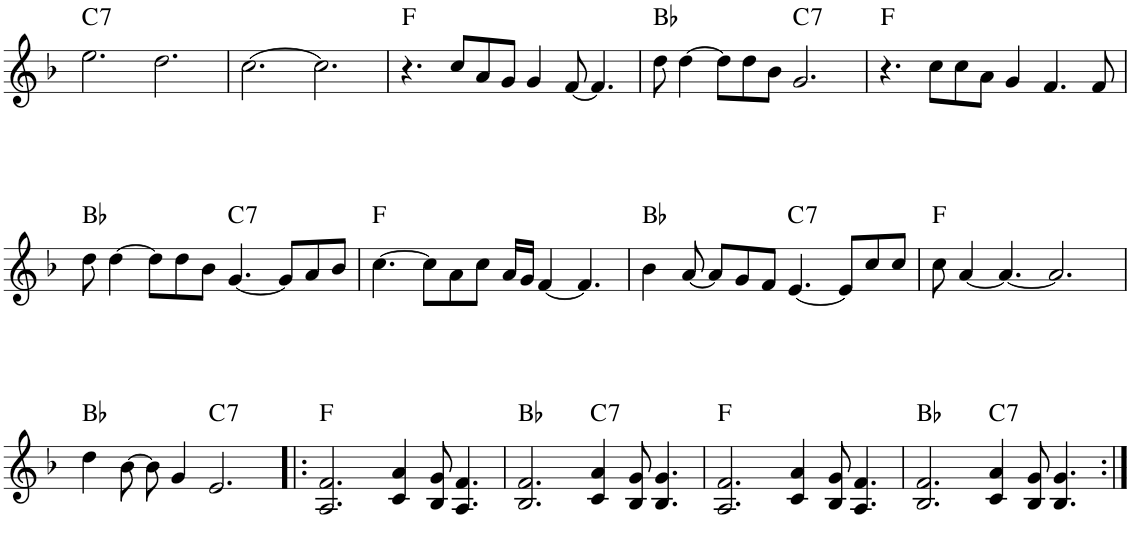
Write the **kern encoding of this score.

**kern	**harte
*part1	*part1
*staff1	*
*I"Piano	*
*I'Pno.	*
!!LO:PB:g=z
*clefG2	*
*k[b-]	*
*M12/8	*
=27	=27
!	!LO:H:kt=7
2.ee\	C:7
2.dd\	.
=28	=28
[2.cc\	.
2.cc\]	.
=29	=29
4.r	F:maj
8cc/L	.
8a/	.
8g/J	.
4g/	.
[8f/	.
4.f/]	.
=30	=30
8dd\	Bb:maj
[4dd\	.
8dd\L]	.
8dd\	.
8b-\J	.
!	!LO:H:kt=7
2.g/	C:7
=31	=31
4.r	F:maj
8cc\L	.
8cc\	.
8a\J	.
4g/	.
4.f/	.
8f/	.
!!LO:LB:g=z
=32	=32
8dd\	Bb:maj
[4dd\	.
8dd\L]	.
8dd\	.
8b-\J	.
!	!LO:H:kt=7
[4.g/	C:7
8g/L]	.
8a/	.
8b-/J	.
=33	=33
[4.cc\	F:maj
8cc\L]	.
8a\	.
8cc\J	.
16a/LL	.
16g/JJ	.
[4f/	.
4.f/]	.
=34	=34
4b-\	Bb:maj
[8a/	.
8a/L]	.
8g/	.
8f/J	.
!	!LO:H:kt=7
[4.e/	C:7
8e/L]	.
8cc/	.
8cc/J	.
=35	=35
8cc\	F:maj
[4a/	.
4.a/_	.
2.a/]	.
!!LO:LB:g=z
=36	=36
4dd\	Bb:maj
[8b-\	.
8b-\]	.
4g/	.
!	!LO:H:kt=7
2.e/	C:7
=37!|:	=37!|:
2.A/ 2.f/	F:maj
4c/ 4a/	.
8B-/ 8g/	.
4.A/ 4.f/	.
=38	=38
2.B-/ 2.f/	Bb:maj
!	!LO:H:kt=7
4c/ 4a/	C:7
8B-/ 8g/	.
4.B-/ 4.g/	.
=39	=39
2.A/ 2.f/	F:maj
4c/ 4a/	.
8B-/ 8g/	.
4.A/ 4.f/	.
=40	=40
2.B-/ 2.f/	Bb:maj
!	!LO:H:kt=7
4c/ 4a/	C:7
8B-/ 8g/	.
4.B-/ 4.g/	.
=:|!	=:|!
*-	*-
